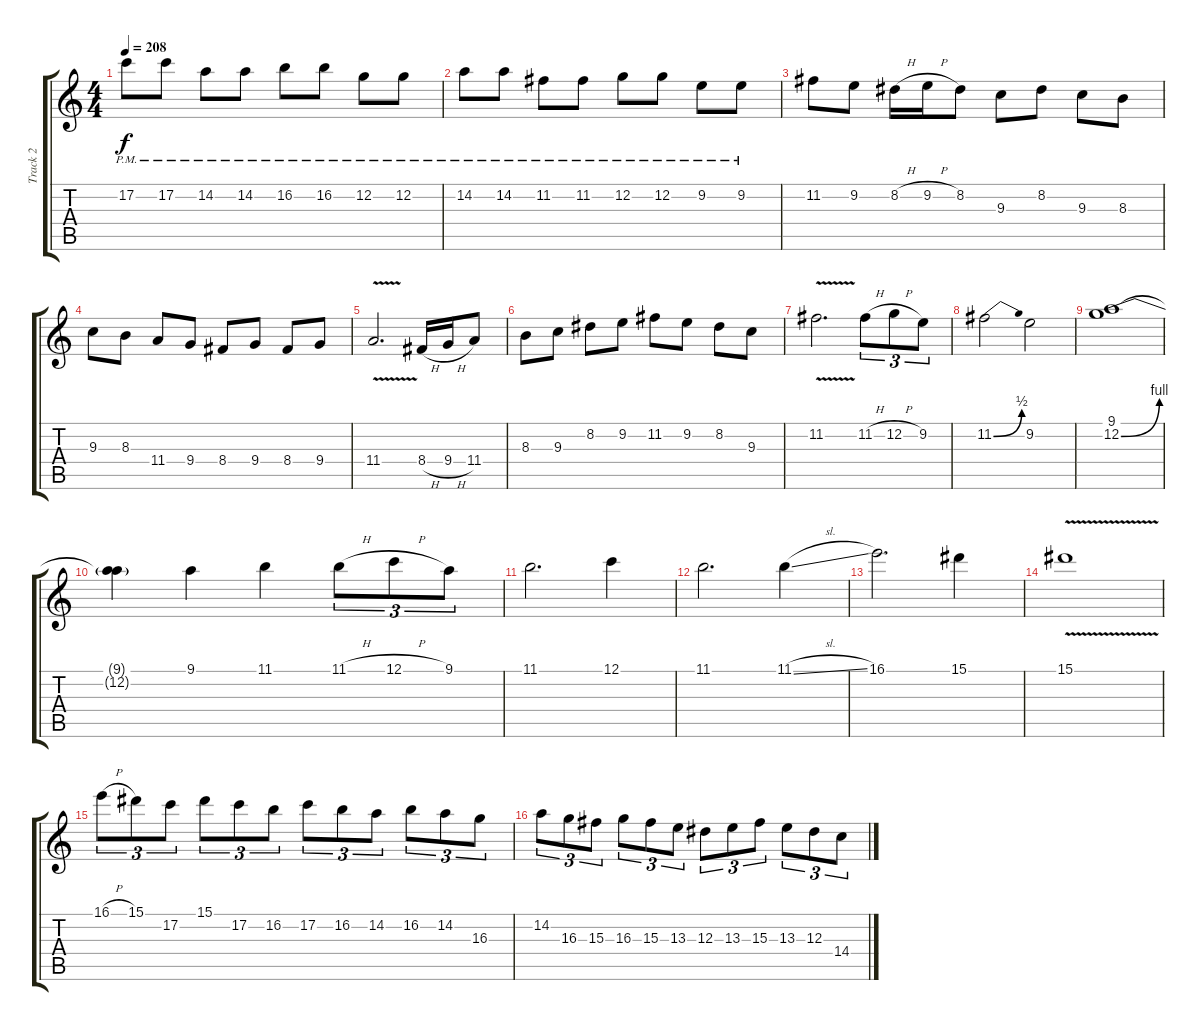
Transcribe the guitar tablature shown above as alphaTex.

\track ("Track 2" "Track 2") {instrument distortionguitar}
\staff {score tabs}
\tuning (C4 G3 Eb3 Bb2 F2 C2) {hide}
\ts (4 4)
\tempo 208
\clef g2
\ks c
17.2{pm}.8{dy f} 17.2{pm}.8 14.2{pm}.8 14.2{pm}.8 16.2{pm}.8 16.2{pm}.8 12.2{pm}.8 12.2{pm}.8 |
14.2{pm}.8 14.2{pm}.8 11.2{pm}.8 11.2{pm}.8 12.2{pm}.8 12.2{pm}.8 9.2{pm}.8 9.2{pm}.8 |
11.2.8 9.2.8 8.2{h}.16 9.2{h}.16 8.2.8 9.3.8 8.2.8 9.3.8 8.3.8 |
9.3.8 8.3.8 11.4.8 9.4.8 8.4.8 9.4.8 8.4.8 9.4.8 |
11.4{v}.2{d} 8.4{h}.16 9.4{h}.16 11.4.8 |
8.3.8 9.3.8 8.2.8 9.2.8 11.2.8 9.2.8 8.2.8 9.3.8 |
11.2{v}.2{d} 11.2{h}.8{tu (3 2)} 12.2{h}.8{tu (3 2)} 9.2.8{tu (3 2)} |
11.2{be (bend 0 0 60 2)}.2 9.2.2 |
(9.1 12.2{be (bend 0 0 60 4)}).1 |
(9.1{t} 12.2{t}).4 9.1.4 11.1.4 11.1{h}.8{tu (3 2)} 12.1{h}.8{tu (3 2)} 9.1.8{tu (3 2)} |
11.1.2{d} 12.1.4 |
11.1.2{d} 11.1{sl}.4 |
16.1.2{d} 15.1.4 |
15.1{v}.1 |
16.1{h}.8{tu (3 2)} 15.1.8{tu (3 2)} 17.2.8{tu (3 2)} 15.1.8{tu (3 2)} 17.2.8{tu (3 2)} 16.2.8{tu (3 2)} 17.2.8{tu (3 2)} 16.2.8{tu (3 2)} 14.2.8{tu (3 2)} 16.2.8{tu (3 2)} 14.2.8{tu (3 2)} 16.3.8{tu (3 2)} |
14.2.8{tu (3 2)} 16.3.8{tu (3 2)} 15.3.8{tu (3 2)} 16.3.8{tu (3 2)} 15.3.8{tu (3 2)} 13.3.8{tu (3 2)} 12.3.8{tu (3 2)} 13.3.8{tu (3 2)} 15.3.8{tu (3 2)} 13.3.8{tu (3 2)} 12.3.8{tu (3 2)} 14.4.8{tu (3 2)}
